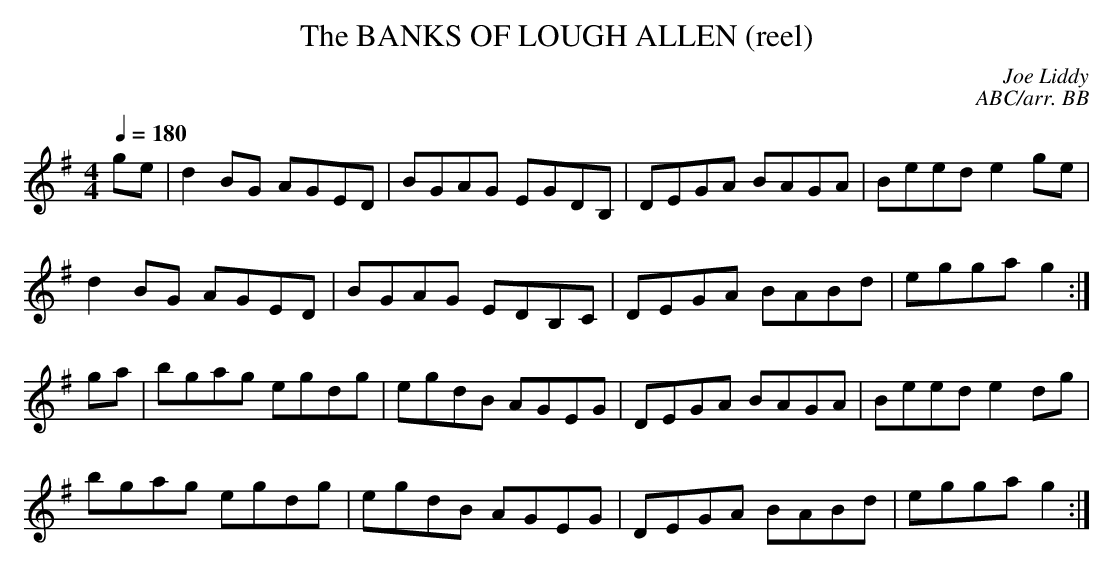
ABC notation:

X:1
T:BANKS OF LOUGH ALLEN (reel), The
C:Joe Liddy
C:ABC/arr. BB
Q:1/4=180
L:1/8
M:4/4
K:G
ge|d2BG AGED|BGAG EGDB,|DEGA BAGA|Beed e2ge |
d2 BG AGED|BGAG EDB,C|DEGA BABd|egga g2 :|
ga|bgag egdg|egdB AGEG|DEGA BAGA|Beed e2 dg |
bgag egdg|egdB AGEG|DEGA BABd|egga g2 :|
